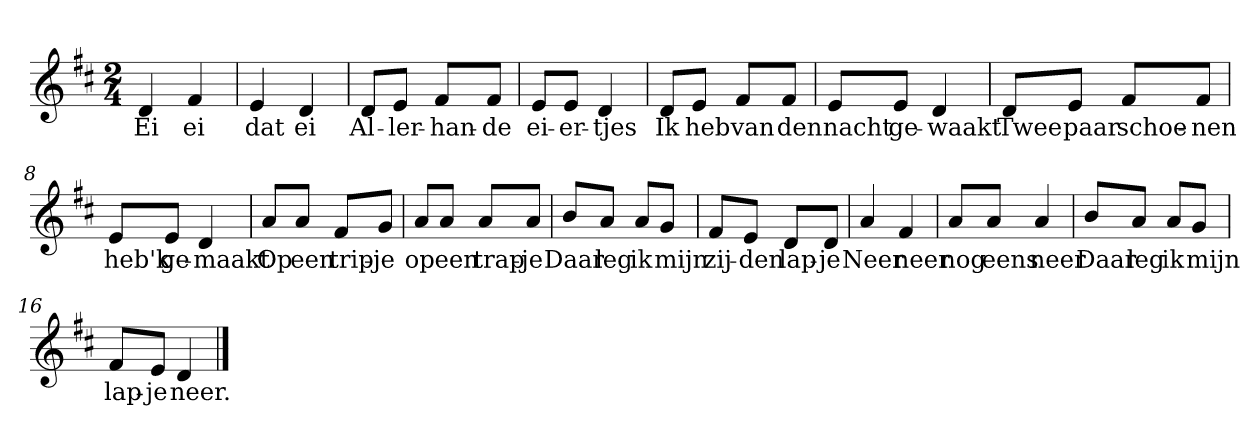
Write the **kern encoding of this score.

**kern	**text
*part1	*part1
*staff1	*staff1
*clefG2	*
*k[f#c#]	*
*D:	*
*M2/4	*
*MM120	*
=1	=1
4d	Ei
4f#	ei
=2	=2
4e	dat
4d	ei
=3	=3
8d/L	Al-
8e/J	-ler-
8f#/L	-han-
8f#/J	-de
=4	=4
8e/L	ei-
8e/J	-er-
4d	-tjes
=5	=5
8d/L	Ik
8e/J	heb
8f#/L	van
8f#/J	den
=6	=6
8e/L	nacht
8e/J	ge-
4d	-waakt
=7	=7
8d/L	Twee
8e/J	paar
8f#/L	schoe-
8f#/J	-nen
=8	=8
8e/L	heb'k
8e/J	ge-
4d	-maakt
=9	=9
8a/L	Op
8a/J	een
8f#/L	trip-
8g/J	-je
=10	=10
8a/L	op
8a/J	een
8a/L	trap-
8a/J	-je
=11	=11
8b/L	Daar
8a/J	leg
8a/L	ik
8g/J	mijn
=12	=12
8f#/L	zij-
8e/J	-den
8d/L	lap-
8d/J	-je
=13	=13
4a	Neer
4f#	neer
=14	=14
8a/L	nog
8a/J	eens
4a	neer
=15	=15
8b/L	Daar
8a/J	leg
8a/L	ik
8g/J	mijn
=16	=16
8f#/L	lap-
8e/J	-je
4d	neer.
==	==
*-	*-
